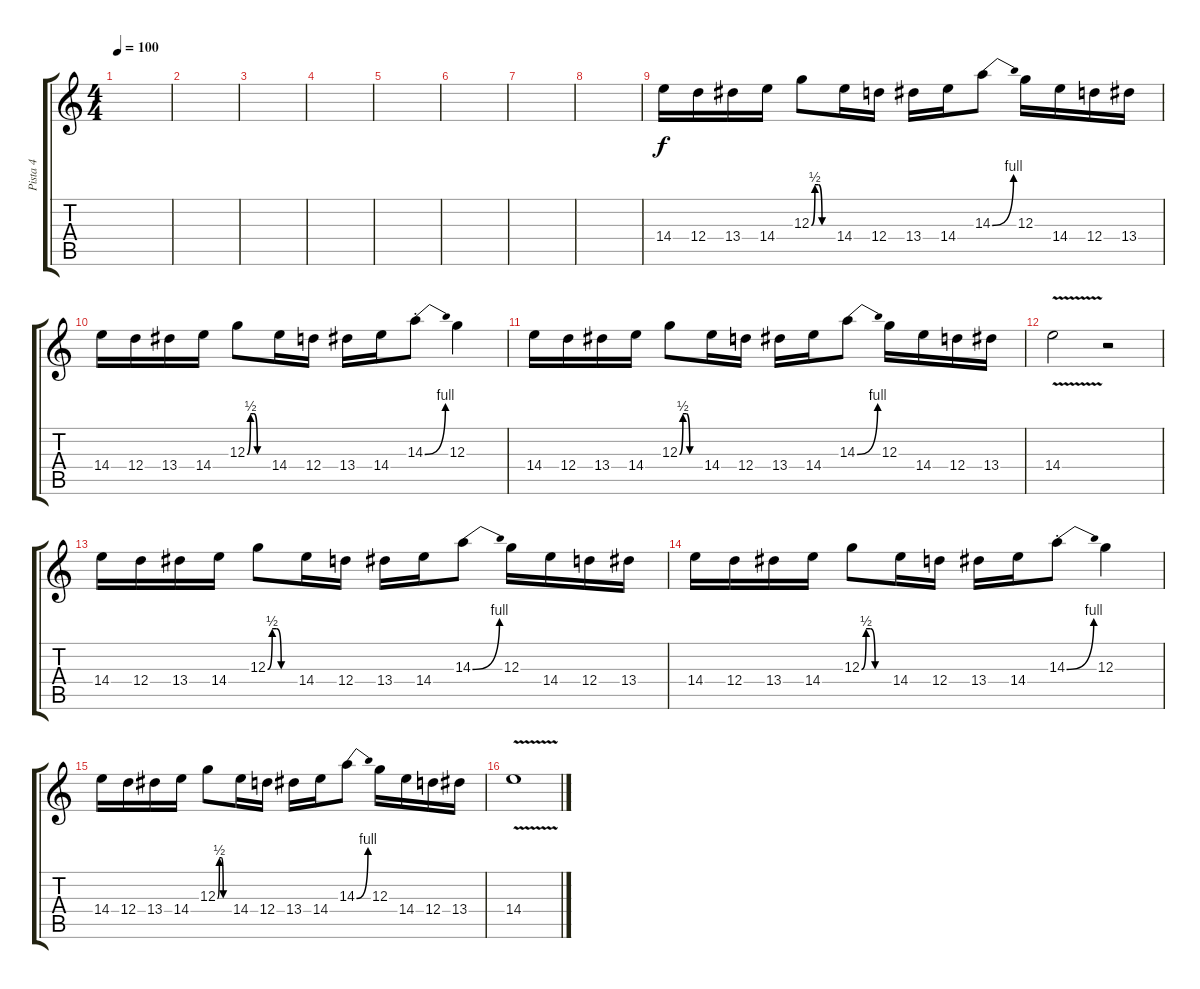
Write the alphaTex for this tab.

\track ("Pista 4" "Pista 4") {instrument distortionguitar}
\staff {score tabs}
\tuning (E4 B3 G3 D3 A2 E2) {hide}
\ts (4 4)
\tempo 100
\clef g2
\ks c
|
|
|
|
|
|
|
|
14.4.16 12.4.16 13.4.16 14.4.16 12.3{be (custom 0 0 10 2 20 2 30 0 60 0)}.8 14.4.16 12.4.16 13.4.16 14.4.16 14.3{be (bend 0 0 60 4)}.8 12.3.16 14.4.16 12.4.16 13.4.16 |
14.4.16 12.4.16 13.4.16 14.4.16 12.3{be (custom 0 0 10 2 20 2 30 0 60 0)}.8 14.4.16 12.4.16 13.4.16 14.4.16 14.3{be (bend 0 0 60 4) st}.8 12.3.4 |
14.4.16 12.4.16 13.4.16 14.4.16 12.3{be (custom 0 0 10 2 20 2 30 0 60 0)}.8 14.4.16 12.4.16 13.4.16 14.4.16 14.3{be (bend 0 0 60 4)}.8 12.3.16 14.4.16 12.4.16 13.4.16 |
14.4{v}.2 r.2 |
14.4.16 12.4.16 13.4.16 14.4.16 12.3{be (custom 0 0 10 2 20 2 30 0 60 0)}.8 14.4.16 12.4.16 13.4.16 14.4.16 14.3{be (bend 0 0 60 4)}.8 12.3.16 14.4.16 12.4.16 13.4.16 |
14.4.16 12.4.16 13.4.16 14.4.16 12.3{be (custom 0 0 10 2 20 2 30 0 60 0)}.8 14.4.16 12.4.16 13.4.16 14.4.16 14.3{be (bend 0 0 60 4) st}.8 12.3.4 |
14.4.16 12.4.16 13.4.16 14.4.16 12.3{be (custom 0 0 10 2 20 2 30 0 60 0)}.8 14.4.16 12.4.16 13.4.16 14.4.16 14.3{be (bend 0 0 60 4)}.8 12.3.16 14.4.16 12.4.16 13.4.16 |
14.4{v}.1
